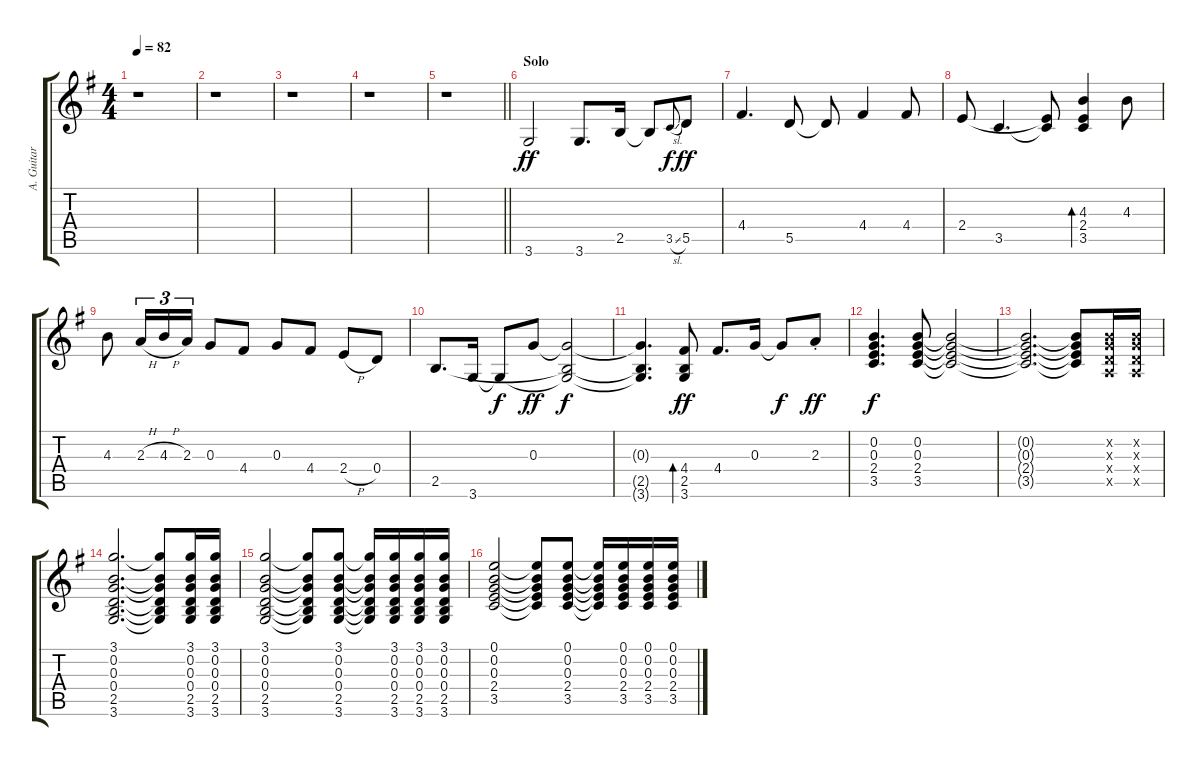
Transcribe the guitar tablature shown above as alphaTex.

\track ("A. Guitar" "A. Guitar") {instrument acousticguitarsteel}
\staff {score tabs}
\tuning (E4 B3 G3 D3 A2 E2) {hide}
\ts (4 4)
\tempo 82
\clef g2
\ks g
r.1{dy ff} |
r.1 |
r.1 |
r.1 |
\barLineRight lightlight
r.1 |
\section ("" "Solo")
3.6.2 3.6.8{d} 2.5.16 2.5{t}.8 3.5{sl}.8{gr onbeat dy f} 5.5.8{dy ff} |
4.4.4{d} 5.5.8 5.5{t}.8 4.4.4 4.4.8 |
2.4.8 3.5.4{d} (2.4{t} 3.5{t}).8 (4.3 2.4 3.5).4{bd 120} 4.3.8 |
4.3.8 2.3{h}.16{tu (3 2)} 4.3{h}.16{tu (3 2)} 2.3.16{tu (3 2)} 0.3.8 4.4.8 0.3.8 4.4.8 2.4{h}.8 0.4.8 |
2.5.8{d} 3.6.16 3.6{t}.8{dy f} 0.3.8{dy ff} (0.3{t} 2.5{t} 3.6{t}).2{dy f} |
(0.3{t} 2.5{t} 3.6{t}).4{d} (4.4 2.5 3.6).8{bd 120 dy ff} 4.4.8{d} 0.3.16 0.3{t}.8{dy f} 2.3{st}.8{dy ff} |
(0.2 0.3 2.4 3.5).4{d dy f} (0.2 0.3 2.4 3.5).8 (0.2{t} 0.3{t} 2.4{t} 3.5{t}).2 |
(0.2{t} 0.3{t} 2.4{t} 3.5{t}).2{d} (0.2{t} 0.3{t} 2.4{t} 3.5{t}).8 (0.2{x} 0.3{x} 0.4{x} 0.5{x}).16 (0.2{x} 0.3{x} 0.4{x} 0.5{x}).16 |
(3.1 0.2 0.3 0.4 2.5 3.6).2{d} (3.1{t} 0.2{t} 0.3{t} 0.4{t} 2.5{t} 3.6{t}).8 (3.1 0.2 0.3 0.4 2.5 3.6).16 (3.1 0.2 0.3 0.4 2.5 3.6).16 |
(3.1 0.2 0.3 0.4 2.5 3.6).2 (3.1{t} 0.2{t} 0.3{t} 0.4{t} 2.5{t} 3.6{t}).8 (3.1 0.2 0.3 0.4 2.5 3.6).8 (3.1{t} 0.2{t} 0.3{t} 0.4{t} 2.5{t} 3.6{t}).16 (3.1 0.2 0.3 0.4 2.5 3.6).16 (3.1 0.2 0.3 0.4 2.5 3.6).16 (3.1 0.2 0.3 0.4 2.5 3.6).16 |
(0.1 0.2 0.3 2.4 3.5).2 (0.1{t} 0.2{t} 0.3{t} 2.4{t} 3.5{t}).8 (0.1 0.2 0.3 2.4 3.5).8 (0.1{t} 0.2{t} 0.3{t} 2.4{t} 3.5{t}).16 (0.1 0.2 0.3 2.4 3.5).16 (0.1 0.2 0.3 2.4 3.5).16 (0.1 0.2 0.3 2.4 3.5).16
